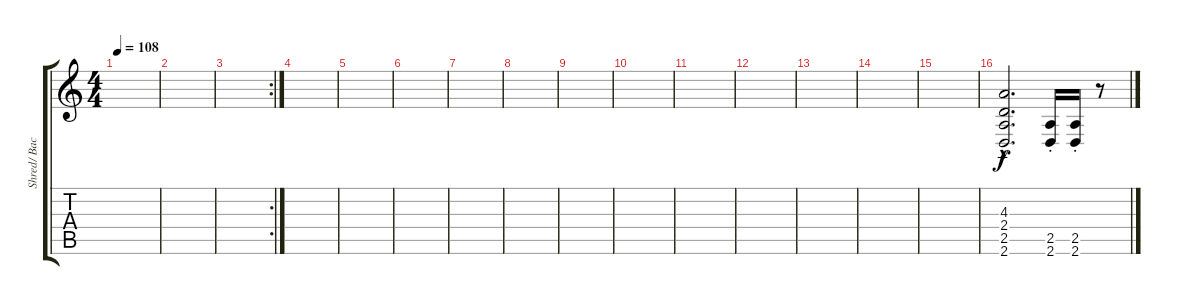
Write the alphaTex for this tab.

\track ("Shred/ Backing" "Shred/ Bac") {instrument distortionguitar}
\staff {score tabs}
\tuning (D4 A3 F3 C3 G2 C2) {hide}
\ts (4 4)
\tempo 108
\clef g2
\ks c
|
|
\rc 2
|
|
|
|
|
|
|
|
|
|
|
|
|
(4.3{hac} 2.4{hac} 2.5{hac} 2.6{hac}).2{d} (2.5{st} 2.6{st}).16 (2.5{st} 2.6{st}).16 r.8
